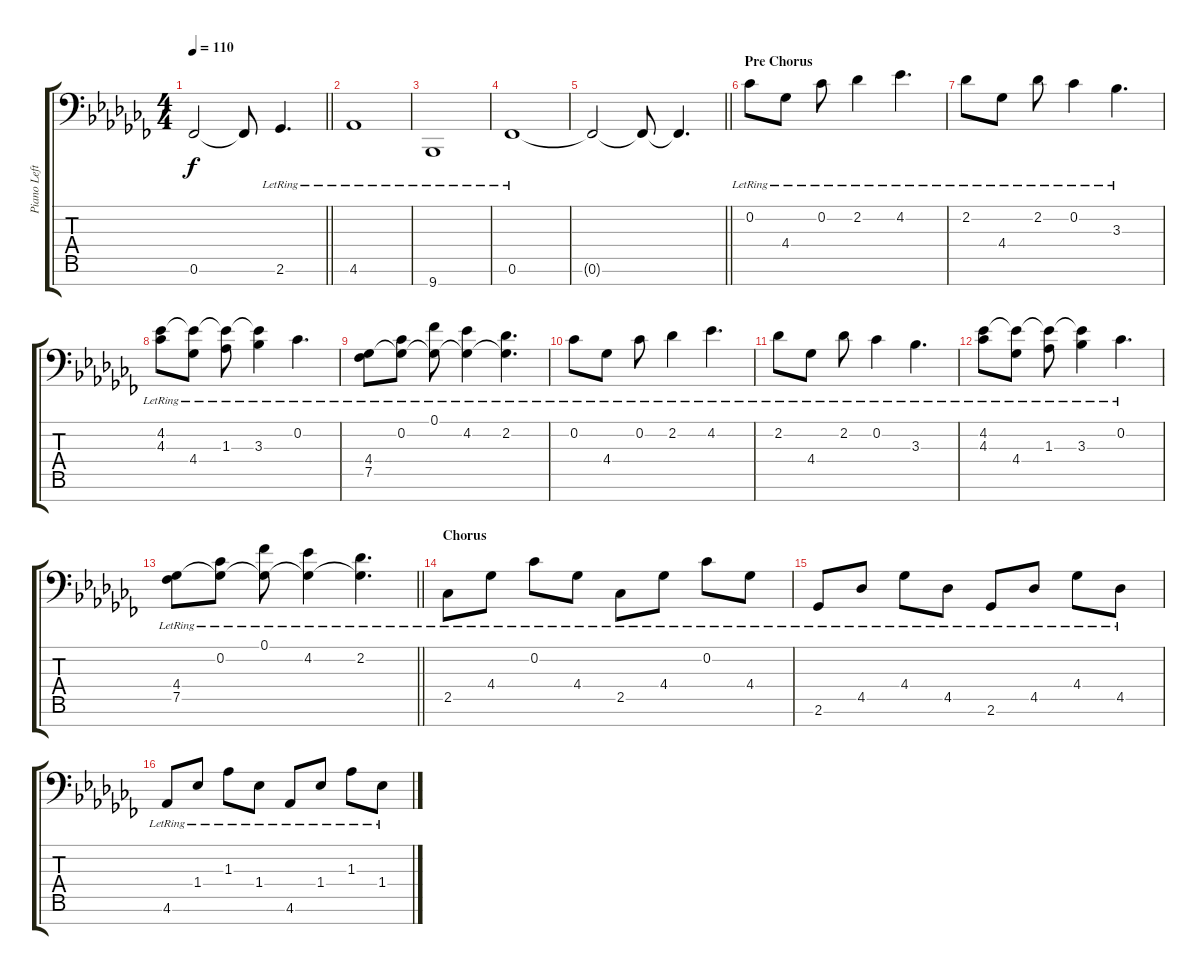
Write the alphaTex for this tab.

\track ("Piano Left Hand" "Piano Left") {instrument acousticgrandpiano}
\staff {score tabs}
\tuning (E4 B3 G3 D3 A2 E2 Db1) {hide}
\ts (4 4)
\tempo 110
\clef f4
\barLineRight lightlight
\ks abminor
0.6{t}.2{dy f} 0.6{t}.8 2.6{lr}.4{d} |
4.6{lr}.1 |
9.7{lr}.1 |
0.6{lr}.1 |
\barLineRight lightlight
0.6{t}.2 0.6{t}.8 0.6{t}.4{d} |
\section ("" "Pre Chorus")
0.2{lr}.8 4.4{lr}.8 0.2{lr}.8 2.2{lr}.4 4.2{lr}.4{d} |
2.2{lr}.8 4.4{lr}.8 2.2{lr}.8 0.2{lr}.4 3.3{lr}.4{d} |
(4.2 4.3{lr}).8 (4.2{t} 4.4{lr}).8 (4.2{t} 1.3{lr}).8 (4.2{t} 3.3{lr}).4 0.2{lr}.4{d} |
(4.4{lr} 7.5).8 (0.2{lr} 4.4{t}).8 (0.1{lr} 4.4{t}).8 (4.2{lr} 4.4{t}).4 (2.2{lr} 4.4{t}).4{d} |
0.2{lr}.8 4.4{lr}.8 0.2{lr}.8 2.2{lr}.4 4.2{lr}.4{d} |
2.2{lr}.8 4.4{lr}.8 2.2{lr}.8 0.2{lr}.4 3.3{lr}.4{d} |
(4.2 4.3{lr}).8 (4.2{t} 4.4{lr}).8 (4.2{t} 1.3{lr}).8 (4.2{t} 3.3{lr}).4 0.2{lr}.4{d} |
\barLineRight lightlight
(4.4{lr} 7.5{lr}).8 (0.2{lr} 4.4{t}).8 (0.1{lr} 4.4{t}).8 (4.2{lr} 4.4{t}).4 (2.2{lr} 4.4{t}).4{d} |
\section ("" "Chorus")
2.5{lr}.8 4.4{lr}.8 0.2{lr}.8 4.4{lr}.8 2.5{lr}.8 4.4{lr}.8 0.2{lr}.8 4.4{lr}.8 |
2.6{lr}.8 4.5{lr}.8 4.4{lr}.8 4.5{lr}.8 2.6{lr}.8 4.5{lr}.8 4.4{lr}.8 4.5{lr}.8 |
4.6{lr}.8 1.4{lr}.8 1.3{lr}.8 1.4{lr}.8 4.6{lr}.8 1.4{lr}.8 1.3{lr}.8 1.4{lr}.8
